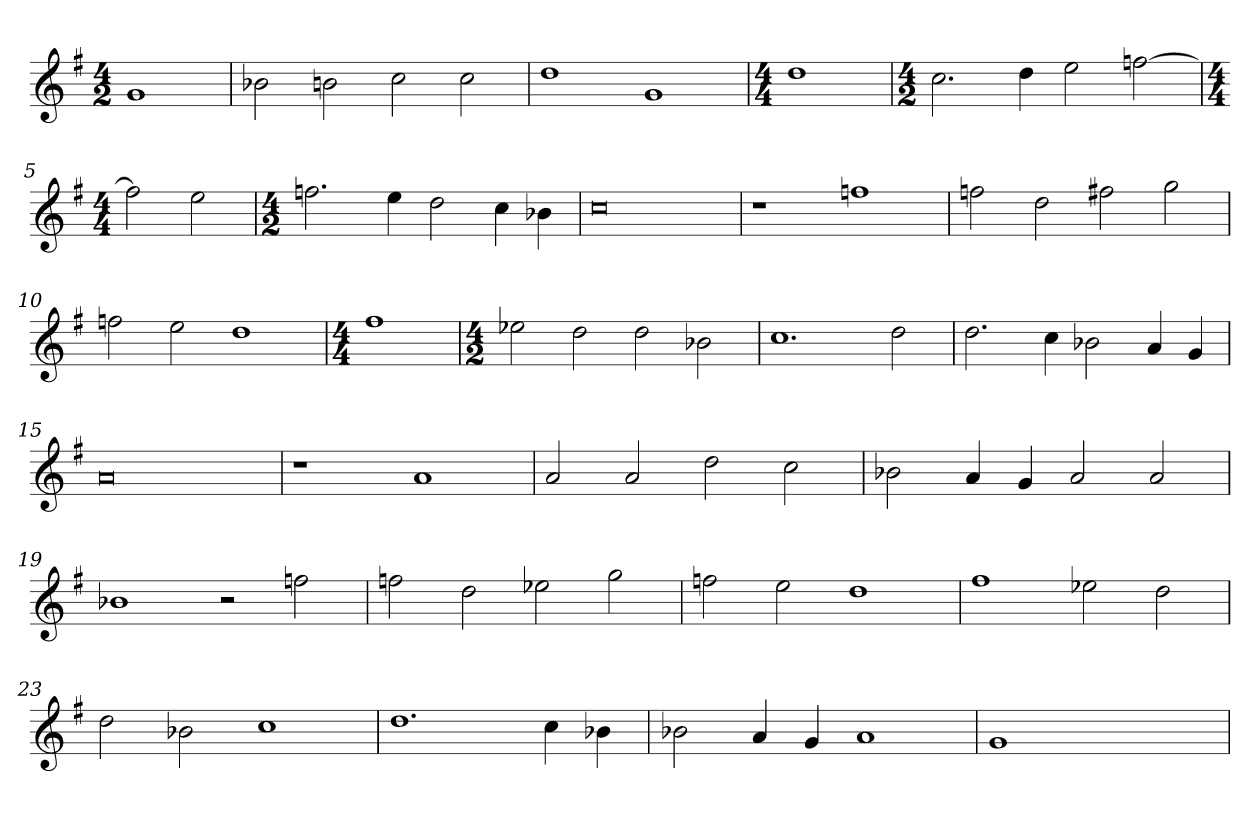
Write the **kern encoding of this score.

**kern
*part1
*staff1
*clefG2
*k[f#]
*G:
*M4/2
=
1g
=1
2b-X
2b
2cc
2cc
=2
1dd
1g
=3
*M4/4
1dd
=4
*M4/2
2.cc
4dd
2ee
[2ffn
=5
*M4/4
2ff]
2ee
=6
*M4/2
2.ffn
4ee
2dd
4cc
4b-X
=7
0cc
=8
1r
1ffn
=9
2ffn
2dd
2ff#
2gg
=10
2ffn
2ee
1dd
=11
*M4/4
1ff#
=12
*M4/2
2ee-X
2dd
2dd
2b-X
=13
1.cc
2dd
=14
2.dd
4cc
2b-X
4a
4g
=15
0a
=16
1r
1a
=17
2a
2a
2dd
2cc
=18
2b-X
4a
4g
2a
2a
=19
1b-X
2r
2ffn
=20
2ffn
2dd
2ee-X
2gg
=21
2ffn
2ee
1dd
=22
1ff#
2ee-X
2dd
=23
2dd
2b-X
1cc
=24
1.dd
4cc
4b-X
=25
2b-X
4a
4g
1a
=26
1g
1ryy
=
*-
